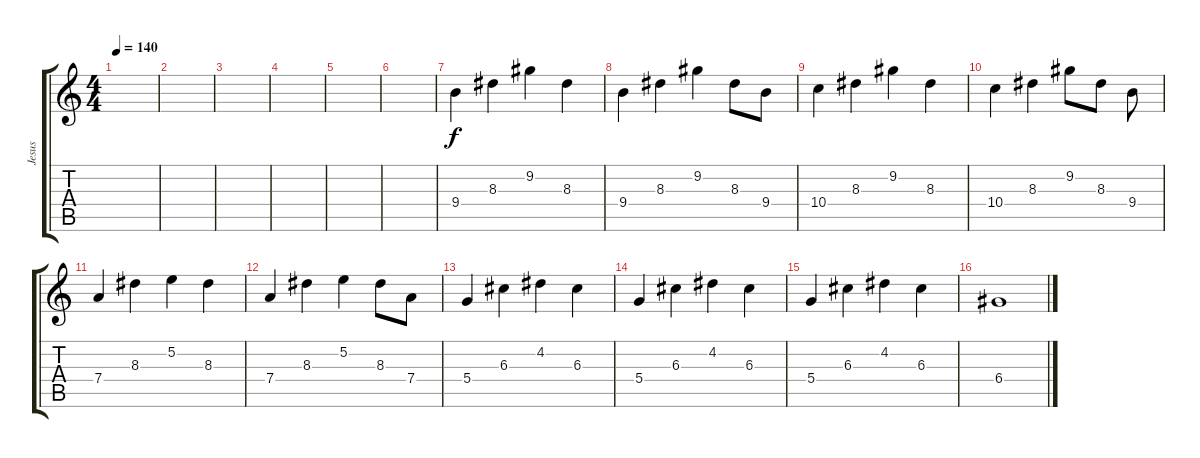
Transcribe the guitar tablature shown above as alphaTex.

\track ("Jesus" "Jesus") {instrument acousticguitarnylon}
\staff {score tabs}
\tuning (E4 B3 G3 D3 A2 E2) {hide}
\ts (4 4)
\tempo 140
\clef g2
\ks c
|
|
|
|
|
|
9.4.4 8.3.4 9.2.4 8.3.4 |
9.4.4 8.3.4 9.2.4 8.3.8 9.4.8 |
10.4.4 8.3.4 9.2.4 8.3.4 |
10.4.4 8.3.4 9.2.8 8.3.8 9.4.8 |
7.4.4 8.3.4 5.2.4 8.3.4 |
7.4.4 8.3.4 5.2.4 8.3.8 7.4.8 |
5.4.4 6.3.4 4.2.4 6.3.4 |
5.4.4 6.3.4 4.2.4 6.3.4 |
5.4.4 6.3.4 4.2.4 6.3.4 |
6.4.1
